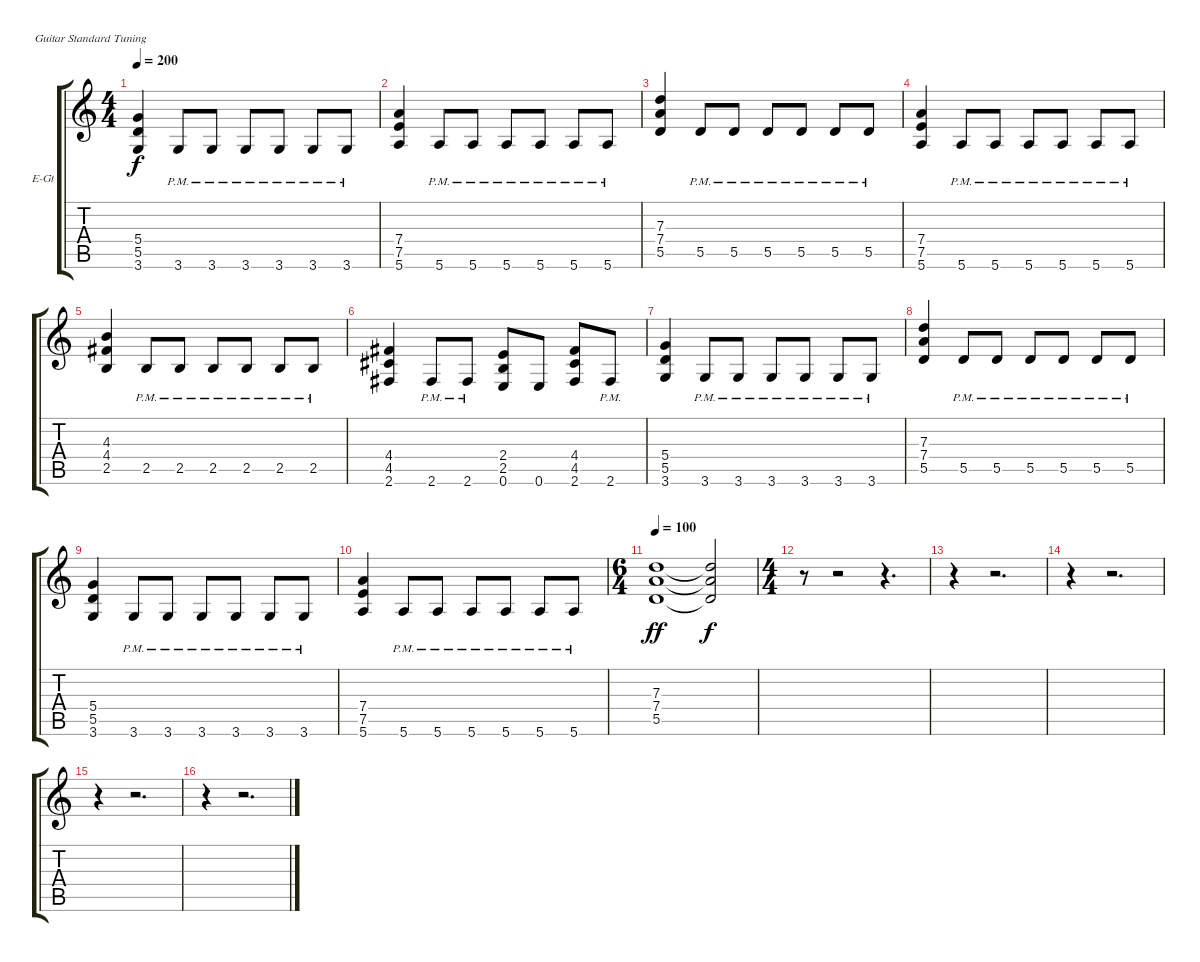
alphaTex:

\bracketExtendMode groupsimilarinstruments
\firstSystemTrackNameOrientation horizontal
\otherSystemsTrackNameOrientation horizontal
\track ("Rhythme" "E-Gt") {instrument distortionguitar}
\staff {score tabs}
\tuning (E4 B3 G3 D3 A2 E2)
\ts (4 4)
\tempo 200
\clef g2
\ks c
(5.4 5.5 3.6).4{dy f} 3.6{pm}.8 3.6{pm}.8 3.6{pm}.8 3.6{pm}.8 3.6{pm}.8 3.6{pm}.8 |
(7.4 7.5 5.6).4 5.6{pm}.8 5.6{pm}.8 5.6{pm}.8 5.6{pm}.8 5.6{pm}.8 5.6{pm}.8 |
(7.3 7.4 5.5).4 5.5{pm}.8 5.5{pm}.8 5.5{pm}.8 5.5{pm}.8 5.5{pm}.8 5.5{pm}.8 |
(7.4 7.5 5.6).4 5.6{pm}.8 5.6{pm}.8 5.6{pm}.8 5.6{pm}.8 5.6{pm}.8 5.6{pm}.8 |
(4.3 4.4 2.5).4 2.5{pm}.8 2.5{pm}.8 2.5{pm}.8 2.5{pm}.8 2.5{pm}.8 2.5{pm}.8 |
(4.4 4.5 2.6).4 2.6{pm}.8 2.6{pm}.8 (2.4 2.5 0.6).8 0.6.8 (4.4 4.5 2.6).8 2.6{pm}.8 |
(5.4 5.5 3.6).4 3.6{pm}.8 3.6{pm}.8 3.6{pm}.8 3.6{pm}.8 3.6{pm}.8 3.6{pm}.8 |
(7.3 7.4 5.5).4 5.5{pm}.8 5.5{pm}.8 5.5{pm}.8 5.5{pm}.8 5.5{pm}.8 5.5{pm}.8 |
(5.4 5.5 3.6).4 3.6{pm}.8 3.6{pm}.8 3.6{pm}.8 3.6{pm}.8 3.6{pm}.8 3.6{pm}.8 |
(7.4 7.5 5.6).4 5.6{pm}.8 5.6{pm}.8 5.6{pm}.8 5.6{pm}.8 5.6{pm}.8 5.6{pm}.8 |
\ts (6 4)
\beaming (8 2 2 2 6)
\tempo 100
(7.3 7.4 5.5).1{dy ff} (7.3{t} 7.4{t} 5.5{t}).2{dy f} |
\ts (4 4)
\beaming (8 2 2 2 2)
r.8 r.2 r.4{d} |
r.4 r.2{d} |
r.4 r.2{d} |
r.4 r.2{d} |
r.4 r.2{d}
